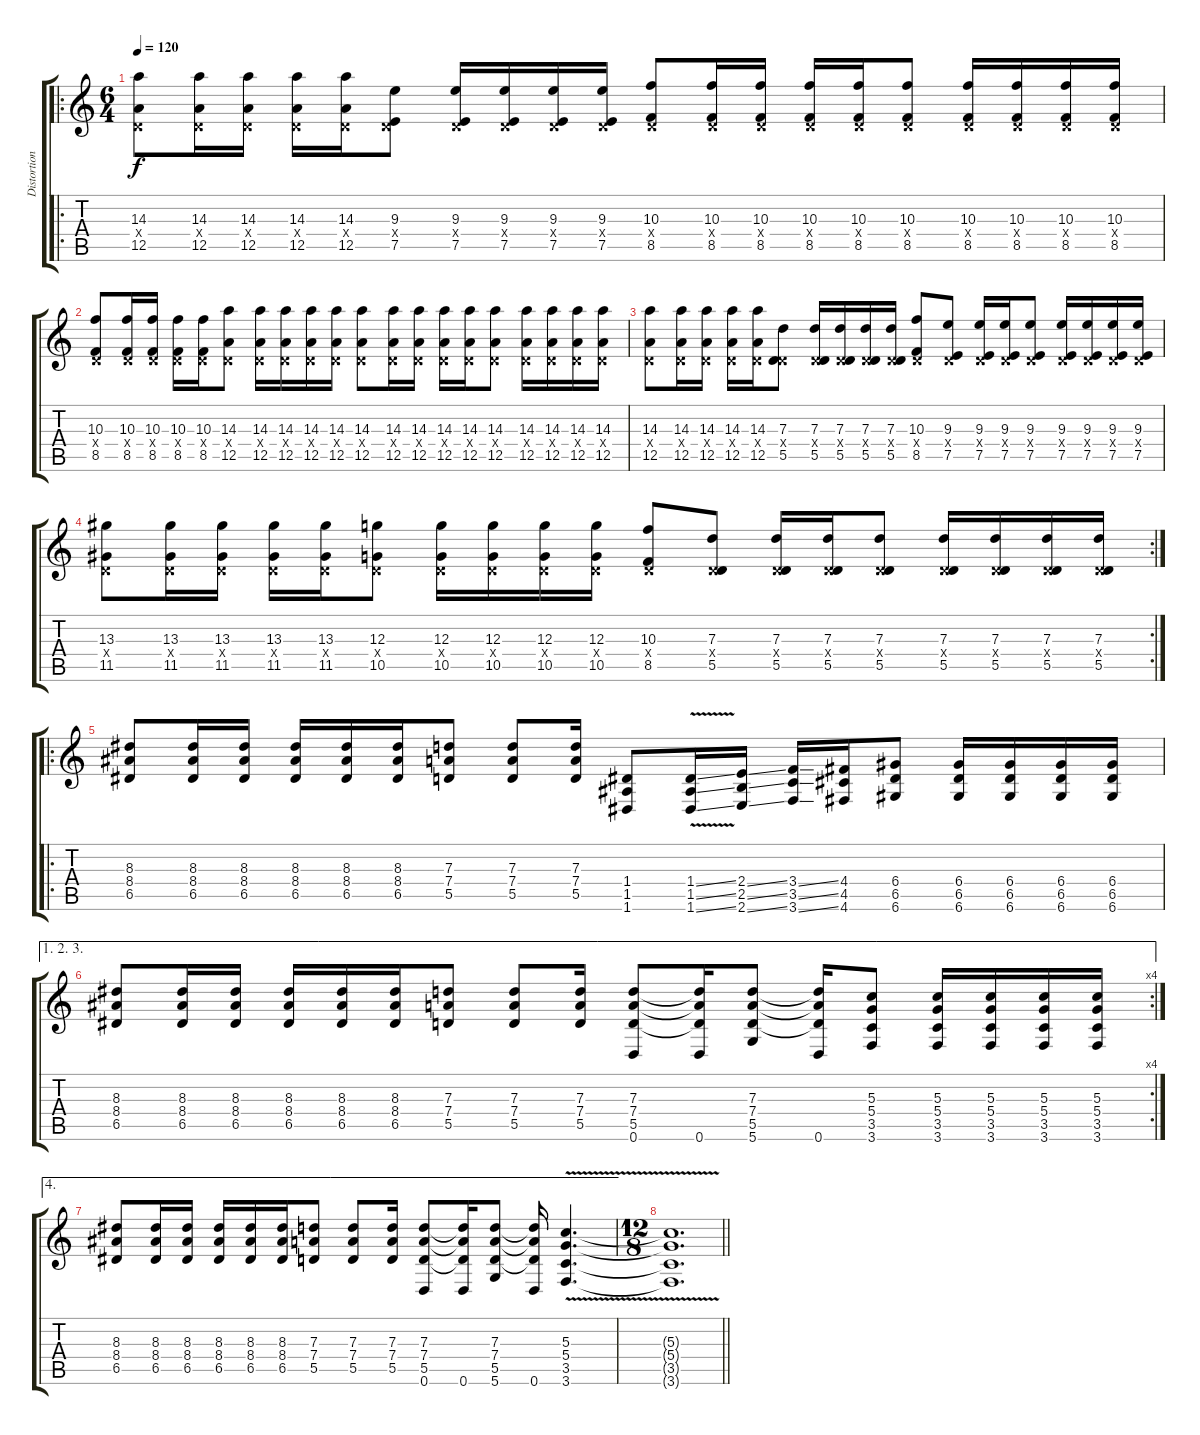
\track ("Distortion 2" "Distortion") {instrument distortionguitar}
\staff {score tabs}
\tuning (E4 B3 G3 D3 A2 D2) {hide}
\ro
\ts (6 4)
\tempo 120
\clef g2
\ks c
(14.3 0.4{x} 12.5).8{dy f} (14.3 0.4{x} 12.5).16 (14.3 0.4{x} 12.5).16 (14.3 0.4{x} 12.5).16 (14.3 0.4{x} 12.5).16 (9.3 0.4{x} 7.5).8 (9.3 0.4{x} 7.5).16 (9.3 0.4{x} 7.5).16 (9.3 0.4{x} 7.5).16 (9.3 0.4{x} 7.5).16 (10.3 0.4{x} 8.5).8 (10.3 0.4{x} 8.5).16 (10.3 0.4{x} 8.5).16 (10.3 0.4{x} 8.5).16 (10.3 0.4{x} 8.5).16 (10.3 0.4{x} 8.5).8 (10.3 0.4{x} 8.5).16 (10.3 0.4{x} 8.5).16 (10.3 0.4{x} 8.5).16 (10.3 0.4{x} 8.5).16 |
(10.3 0.4{x} 8.5).8 (10.3 0.4{x} 8.5).16 (10.3 0.4{x} 8.5).16 (10.3 0.4{x} 8.5).16 (10.3 0.4{x} 8.5).16 (14.3 0.4{x} 12.5).8 (14.3 0.4{x} 12.5).16 (14.3 0.4{x} 12.5).16 (14.3 0.4{x} 12.5).16 (14.3 0.4{x} 12.5).16 (14.3 0.4{x} 12.5).8 (14.3 0.4{x} 12.5).16 (14.3 0.4{x} 12.5).16 (14.3 0.4{x} 12.5).16 (14.3 0.4{x} 12.5).16 (14.3 0.4{x} 12.5).8 (14.3 0.4{x} 12.5).16 (14.3 0.4{x} 12.5).16 (14.3 0.4{x} 12.5).16 (14.3 0.4{x} 12.5).16 |
(14.3 0.4{x} 12.5).8 (14.3 0.4{x} 12.5).16 (14.3 0.4{x} 12.5).16 (14.3 0.4{x} 12.5).16 (14.3 0.4{x} 12.5).16 (7.3 0.4{x} 5.5).8 (7.3 0.4{x} 5.5).16 (7.3 0.4{x} 5.5).16 (7.3 0.4{x} 5.5).16 (7.3 0.4{x} 5.5).16 (10.3 0.4{x} 8.5).8 (9.3 0.4{x} 7.5).8 (9.3 0.4{x} 7.5).16 (9.3 0.4{x} 7.5).16 (9.3 0.4{x} 7.5).8 (9.3 0.4{x} 7.5).16 (9.3 0.4{x} 7.5).16 (9.3 0.4{x} 7.5).16 (9.3 0.4{x} 7.5).16 |
\rc 2
(13.3 0.4{x} 11.5).8 (13.3 0.4{x} 11.5).16 (13.3 0.4{x} 11.5).16 (13.3 0.4{x} 11.5).16 (13.3 0.4{x} 11.5).16 (12.3 0.4{x} 10.5).8 (12.3 0.4{x} 10.5).16 (12.3 0.4{x} 10.5).16 (12.3 0.4{x} 10.5).16 (12.3 0.4{x} 10.5).16 (10.3 0.4{x} 8.5).8 (7.3 0.4{x} 5.5).8 (7.3 0.4{x} 5.5).16 (7.3 0.4{x} 5.5).16 (7.3 0.4{x} 5.5).8 (7.3 0.4{x} 5.5).16 (7.3 0.4{x} 5.5).16 (7.3 0.4{x} 5.5).16 (7.3 0.4{x} 5.5).16 |
\ro
(8.3 8.4 6.5).8 (8.3 8.4 6.5).16 (8.3 8.4 6.5).16 (8.3 8.4 6.5).16 (8.3 8.4 6.5).16 (8.3 8.4 6.5).16 (7.3 7.4 5.5).8 (7.3 7.4 5.5).8 (7.3 7.4 5.5).16 (1.4 1.5 1.6).8 (1.4{v ss} 1.5{v ss} 1.6{v ss}).16 (2.4{ss} 2.5{ss} 2.6{ss}).16 (3.4{ss} 3.5{ss} 3.6{ss}).16 (4.4 4.5 4.6).16 (6.4 6.5 6.6).8 (6.4 6.5 6.6).16 (6.4 6.5 6.6).16 (6.4 6.5 6.6).16 (6.4 6.5 6.6).16 |
\ae (1 2 3)
\rc 4
(8.3 8.4 6.5).8 (8.3 8.4 6.5).16 (8.3 8.4 6.5).16 (8.3 8.4 6.5).16 (8.3 8.4 6.5).16 (8.3 8.4 6.5).16 (7.3 7.4 5.5).8 (7.3 7.4 5.5).8 (7.3 7.4 5.5).16 (7.3 7.4 5.5 0.6).8 (7.3{t} 7.4{t} 5.5{t} 0.6).16 (7.3 7.4 5.5 5.6).8 (7.3{t} 7.4{t} 5.5{t} 0.6).16 (5.3 5.4 3.5 3.6).8 (5.3 5.4 3.5 3.6).16 (5.3 5.4 3.5 3.6).16 (5.3 5.4 3.5 3.6).16 (5.3 5.4 3.5 3.6).16 |
\ae 4
(8.3 8.4 6.5).8 (8.3 8.4 6.5).16 (8.3 8.4 6.5).16 (8.3 8.4 6.5).16 (8.3 8.4 6.5).16 (8.3 8.4 6.5).16 (7.3 7.4 5.5).8 (7.3 7.4 5.5).8 (7.3 7.4 5.5).16 (7.3 7.4 5.5 0.6).8 (7.3{t} 7.4{t} 5.5{t} 0.6).16 (7.3 7.4 5.5 5.6).8 (7.3{t} 7.4{t} 5.5{t} 0.6).16 (5.3{v} 5.4{v} 3.5{v} 3.6{v}).4{d} |
\ts (12 8)
\barLineRight lightlight
(5.3{t} 5.4{t} 3.5{t} 3.6{t}).1{d}
